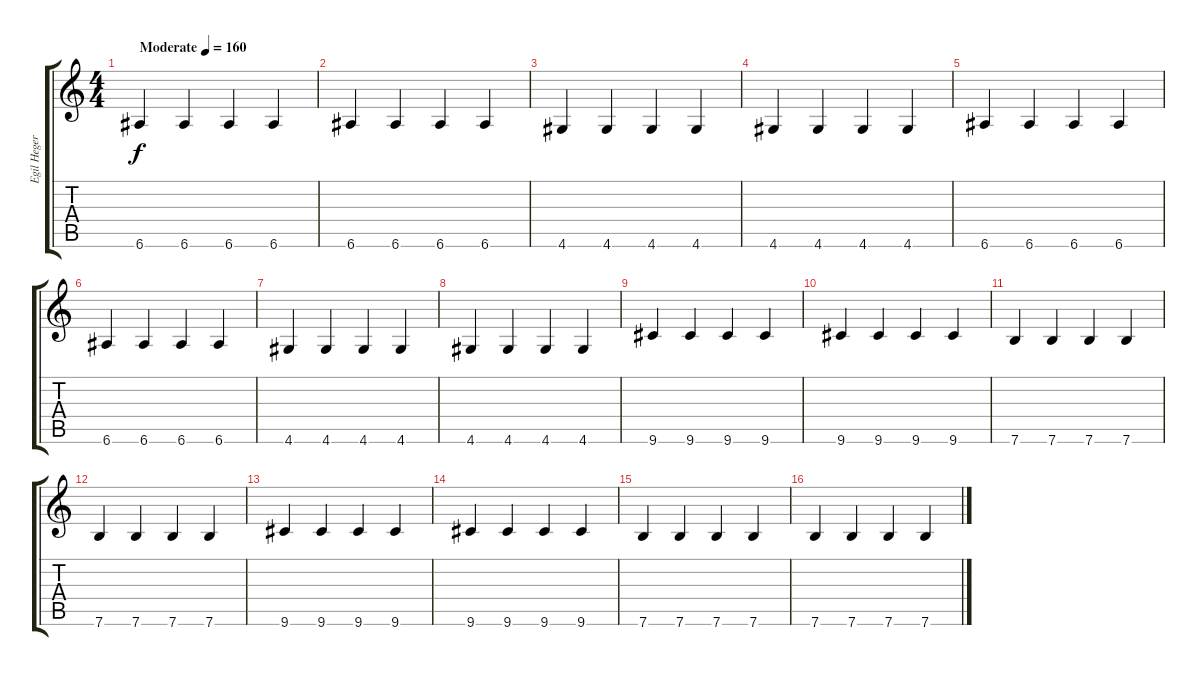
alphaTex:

\track ("Egil Hegerberg (guitar)" "Egil Heger") {instrument overdrivenguitar}
\staff {score tabs}
\tuning (E4 B3 G3 D3 A2 E2) {hide}
\ts (4 4)
\tempo (160 "Moderate")
\clef g2
\ks c
6.6.4{dy f instrument overdrivenguitar} 6.6.4 6.6.4 6.6.4 |
6.6.4 6.6.4 6.6.4 6.6.4 |
4.6.4 4.6.4 4.6.4 4.6.4 |
4.6.4 4.6.4 4.6.4 4.6.4 |
6.6.4 6.6.4 6.6.4 6.6.4 |
6.6.4 6.6.4 6.6.4 6.6.4 |
4.6.4 4.6.4 4.6.4 4.6.4 |
4.6.4 4.6.4 4.6.4 4.6.4 |
9.6.4 9.6.4 9.6.4 9.6.4 |
9.6.4 9.6.4 9.6.4 9.6.4 |
7.6.4 7.6.4 7.6.4 7.6.4 |
7.6.4 7.6.4 7.6.4 7.6.4 |
9.6.4 9.6.4 9.6.4 9.6.4 |
9.6.4 9.6.4 9.6.4 9.6.4 |
7.6.4 7.6.4 7.6.4 7.6.4 |
7.6.4 7.6.4 7.6.4 7.6.4
